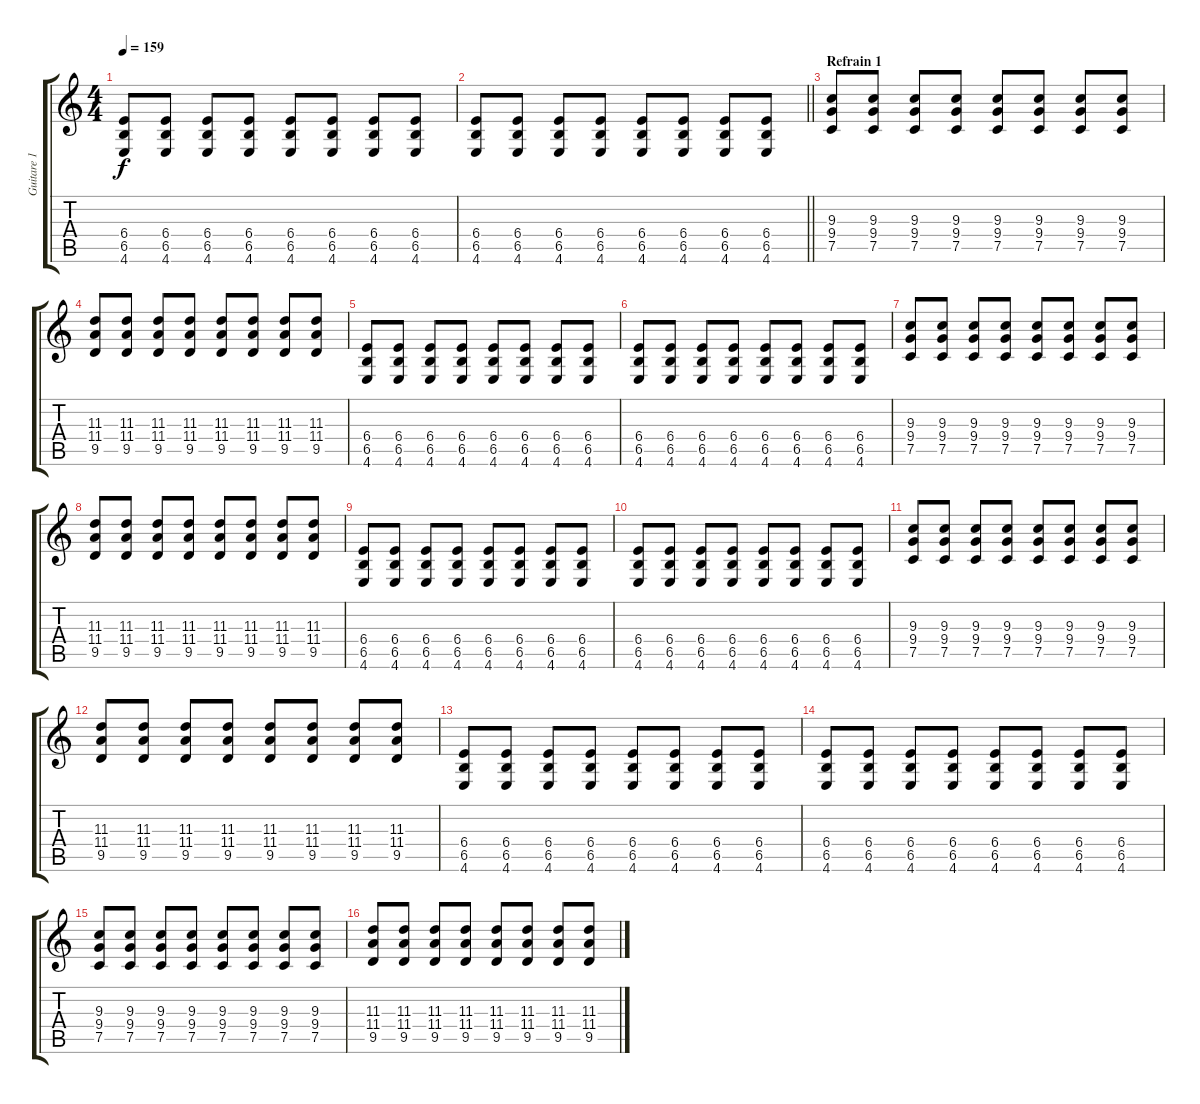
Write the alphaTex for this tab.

\track ("Guitare 1" "Guitare 1") {instrument distortionguitar}
\staff {score tabs}
\tuning (C4 G3 Eb3 Bb2 F2 C2) {hide}
\ts (4 4)
\tempo 159
\clef g2
\ks c
(6.4 6.5 4.6).8{dy f} (6.4 6.5 4.6).8 (6.4 6.5 4.6).8 (6.4 6.5 4.6).8 (6.4 6.5 4.6).8 (6.4 6.5 4.6).8 (6.4 6.5 4.6).8 (6.4 6.5 4.6).8 |
\barLineRight lightlight
(6.4 6.5 4.6).8 (6.4 6.5 4.6).8 (6.4 6.5 4.6).8 (6.4 6.5 4.6).8 (6.4 6.5 4.6).8 (6.4 6.5 4.6).8 (6.4 6.5 4.6).8 (6.4 6.5 4.6).8 |
\section ("" "Refrain 1")
(9.3 9.4 7.5).8 (9.3 9.4 7.5).8 (9.3 9.4 7.5).8 (9.3 9.4 7.5).8 (9.3 9.4 7.5).8 (9.3 9.4 7.5).8 (9.3 9.4 7.5).8 (9.3 9.4 7.5).8 |
(11.3 11.4 9.5).8 (11.3 11.4 9.5).8 (11.3 11.4 9.5).8 (11.3 11.4 9.5).8 (11.3 11.4 9.5).8 (11.3 11.4 9.5).8 (11.3 11.4 9.5).8 (11.3 11.4 9.5).8 |
(6.4 6.5 4.6).8 (6.4 6.5 4.6).8 (6.4 6.5 4.6).8 (6.4 6.5 4.6).8 (6.4 6.5 4.6).8 (6.4 6.5 4.6).8 (6.4 6.5 4.6).8 (6.4 6.5 4.6).8 |
(6.4 6.5 4.6).8 (6.4 6.5 4.6).8 (6.4 6.5 4.6).8 (6.4 6.5 4.6).8 (6.4 6.5 4.6).8 (6.4 6.5 4.6).8 (6.4 6.5 4.6).8 (6.4 6.5 4.6).8 |
(9.3 9.4 7.5).8 (9.3 9.4 7.5).8 (9.3 9.4 7.5).8 (9.3 9.4 7.5).8 (9.3 9.4 7.5).8 (9.3 9.4 7.5).8 (9.3 9.4 7.5).8 (9.3 9.4 7.5).8 |
(11.3 11.4 9.5).8 (11.3 11.4 9.5).8 (11.3 11.4 9.5).8 (11.3 11.4 9.5).8 (11.3 11.4 9.5).8 (11.3 11.4 9.5).8 (11.3 11.4 9.5).8 (11.3 11.4 9.5).8 |
(6.4 6.5 4.6).8 (6.4 6.5 4.6).8 (6.4 6.5 4.6).8 (6.4 6.5 4.6).8 (6.4 6.5 4.6).8 (6.4 6.5 4.6).8 (6.4 6.5 4.6).8 (6.4 6.5 4.6).8 |
(6.4 6.5 4.6).8 (6.4 6.5 4.6).8 (6.4 6.5 4.6).8 (6.4 6.5 4.6).8 (6.4 6.5 4.6).8 (6.4 6.5 4.6).8 (6.4 6.5 4.6).8 (6.4 6.5 4.6).8 |
(9.3 9.4 7.5).8 (9.3 9.4 7.5).8 (9.3 9.4 7.5).8 (9.3 9.4 7.5).8 (9.3 9.4 7.5).8 (9.3 9.4 7.5).8 (9.3 9.4 7.5).8 (9.3 9.4 7.5).8 |
(11.3 11.4 9.5).8 (11.3 11.4 9.5).8 (11.3 11.4 9.5).8 (11.3 11.4 9.5).8 (11.3 11.4 9.5).8 (11.3 11.4 9.5).8 (11.3 11.4 9.5).8 (11.3 11.4 9.5).8 |
(6.4 6.5 4.6).8 (6.4 6.5 4.6).8 (6.4 6.5 4.6).8 (6.4 6.5 4.6).8 (6.4 6.5 4.6).8 (6.4 6.5 4.6).8 (6.4 6.5 4.6).8 (6.4 6.5 4.6).8 |
(6.4 6.5 4.6).8 (6.4 6.5 4.6).8 (6.4 6.5 4.6).8 (6.4 6.5 4.6).8 (6.4 6.5 4.6).8 (6.4 6.5 4.6).8 (6.4 6.5 4.6).8 (6.4 6.5 4.6).8 |
(9.3 9.4 7.5).8 (9.3 9.4 7.5).8 (9.3 9.4 7.5).8 (9.3 9.4 7.5).8 (9.3 9.4 7.5).8 (9.3 9.4 7.5).8 (9.3 9.4 7.5).8 (9.3 9.4 7.5).8 |
(11.3 11.4 9.5).8 (11.3 11.4 9.5).8 (11.3 11.4 9.5).8 (11.3 11.4 9.5).8 (11.3 11.4 9.5).8 (11.3 11.4 9.5).8 (11.3 11.4 9.5).8 (11.3 11.4 9.5).8
